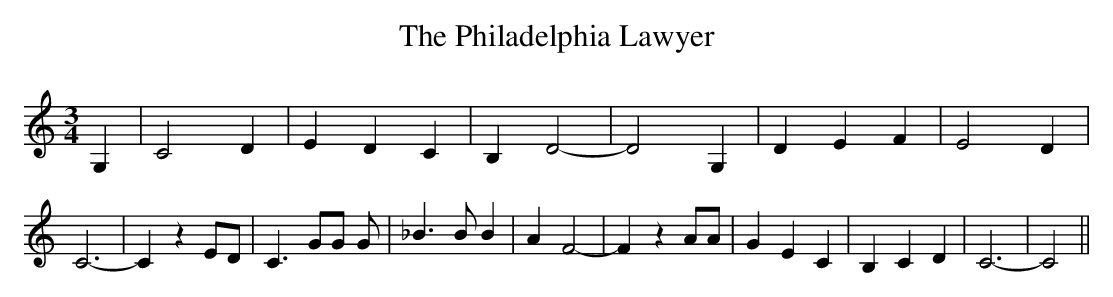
X:1
T:The Philadelphia Lawyer
M:3/4
L:1/4
K:C
 G,| C2 D| E D C| B, D2-| D2 G,| D E F| E2 D| C3-| C z E/2D/2| C3/2 G/2G/2 G/2|\
 _B3/2 B/2 B| A F2-| F z A/2A/2| G E C| B, C D| C3-| C2||
